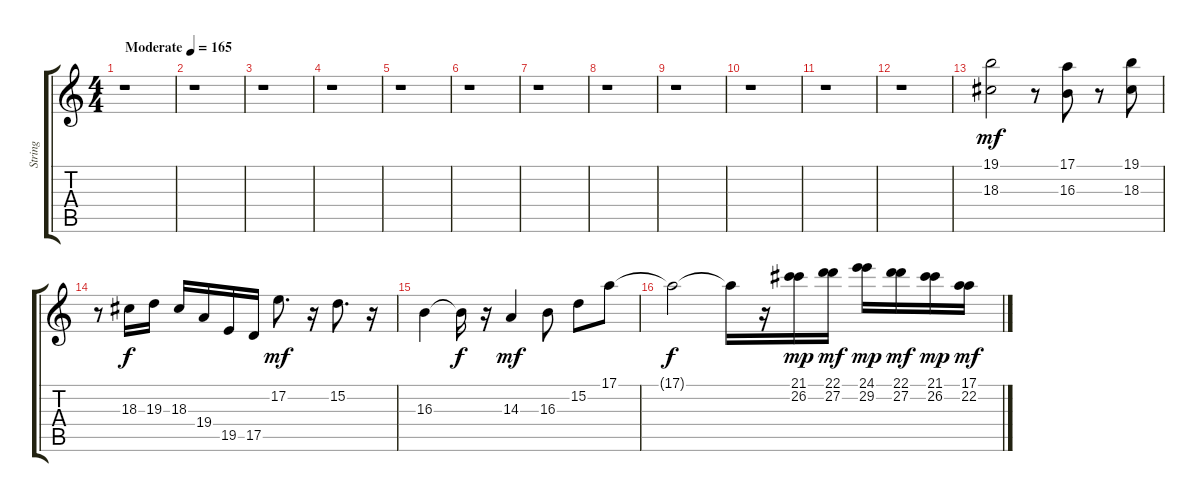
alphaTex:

\track ("String" "String") {instrument stringensemble1}
\staff {score tabs}
\tuning (E4 B3 G3 D3 A2 E2) {hide}
\ts (4 4)
\tempo (165 "Moderate")
\clef g2
\ks c
r.1{dy mf instrument stringensemble1} |
r.1 |
r.1 |
r.1 |
r.1 |
r.1 |
r.1 |
r.1 |
r.1 |
r.1 |
r.1 |
r.1 |
(19.1 18.3).2 r.8 (17.1 16.3).8 r.8 (19.1 18.3).8 |
r.8 18.3.16{dy f} 19.3.16 18.3.16 19.4.16 19.5.16 17.5.16 17.2.8{d dy mf} r.16 15.2.8{d} r.16 |
16.3.4 16.3{t}.16{dy f} r.16 14.3.4{dy mf} 16.3.8 15.2.8 17.1.8 |
17.1{t}.2{dy f} 17.1{t}.16 r.16 (21.1 26.2).16{dy mp} (22.1 27.2).16{dy mf} (24.1 29.2).16{dy mp} (22.1 27.2).16{dy mf} (21.1 26.2).16{dy mp} (17.1 22.2).16{dy mf}
